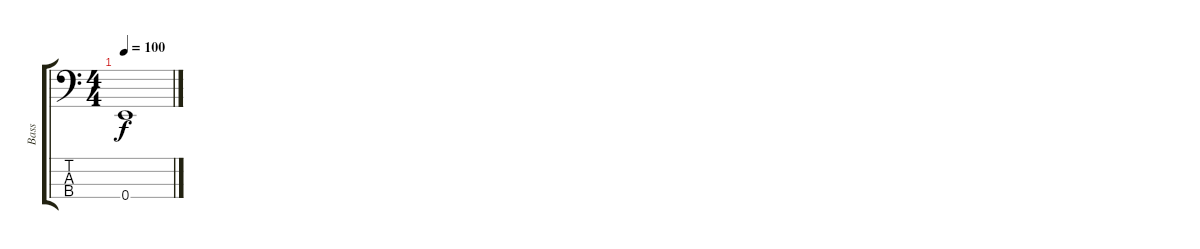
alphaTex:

\track ("Bass" "Bass") {instrument electricbasspick}
\staff {score tabs}
\tuning (G2 D2 A1 E1) {hide}
\ts (4 4)
\tempo 100
\clef f4
\ks c
0.4{t}.1{dy f}
